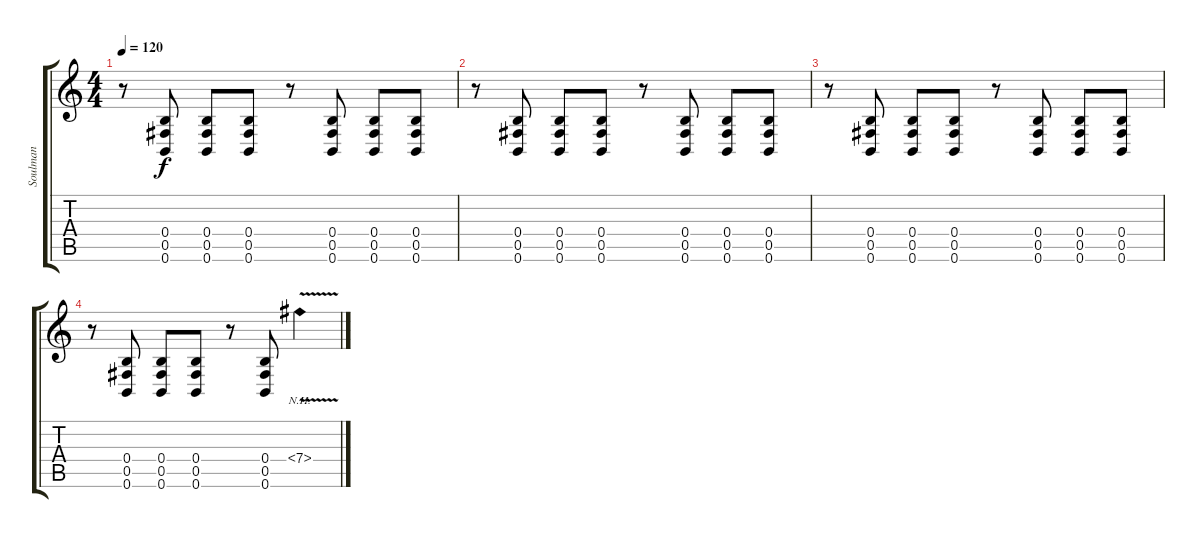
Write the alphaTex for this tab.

\track ("Soulman" "Soulman") {instrument distortionguitar}
\staff {score tabs}
\tuning (Db4 Ab3 E3 B2 Gb2 B1) {hide}
\ts (4 4)
\tempo 120
\clef g2
\ks c
r.8{dy f} (0.4 0.5 0.6).8 (0.4 0.5 0.6).8 (0.4 0.5 0.6).8 r.8 (0.4 0.5 0.6).8 (0.4 0.5 0.6).8 (0.4 0.5 0.6).8 |
r.8 (0.4 0.5 0.6).8 (0.4 0.5 0.6).8 (0.4 0.5 0.6).8 r.8 (0.4 0.5 0.6).8 (0.4 0.5 0.6).8 (0.4 0.5 0.6).8 |
r.8{volume 0} (0.4 0.5 0.6).8 (0.4 0.5 0.6).8 (0.4 0.5 0.6).8 r.8 (0.4 0.5 0.6).8 (0.4 0.5 0.6).8 (0.4 0.5 0.6).8 |
r.8 (0.4 0.5 0.6).8 (0.4 0.5 0.6).8 (0.4 0.5 0.6).8 r.8 (0.4 0.5 0.6).8 7.4{nh v}.4
